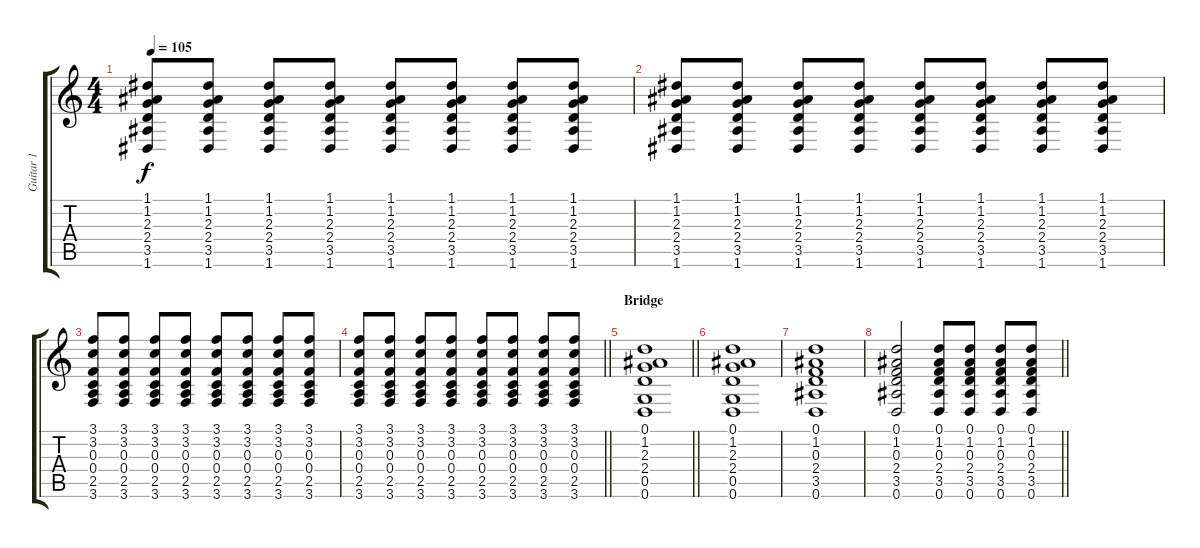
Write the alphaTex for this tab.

\track ("Guitar 1" "Guitar 1") {instrument acousticguitarsteel}
\staff {score tabs}
\tuning (D4 A3 F3 C3 G2 D2) {hide}
\ts (4 4)
\tempo 105
\clef g2
\ks c
(1.1 1.2 2.3 2.4 3.5 1.6).8{dy f} (1.1 1.2 2.3 2.4 3.5 1.6).8 (1.1 1.2 2.3 2.4 3.5 1.6).8 (1.1 1.2 2.3 2.4 3.5 1.6).8 (1.1 1.2 2.3 2.4 3.5 1.6).8 (1.1 1.2 2.3 2.4 3.5 1.6).8 (1.1 1.2 2.3 2.4 3.5 1.6).8 (1.1 1.2 2.3 2.4 3.5 1.6).8 |
(1.1 1.2 2.3 2.4 3.5 1.6).8 (1.1 1.2 2.3 2.4 3.5 1.6).8 (1.1 1.2 2.3 2.4 3.5 1.6).8 (1.1 1.2 2.3 2.4 3.5 1.6).8 (1.1 1.2 2.3 2.4 3.5 1.6).8 (1.1 1.2 2.3 2.4 3.5 1.6).8 (1.1 1.2 2.3 2.4 3.5 1.6).8 (1.1 1.2 2.3 2.4 3.5 1.6).8 |
(3.1 3.2 0.3 0.4 2.5 3.6).8 (3.1 3.2 0.3 0.4 2.5 3.6).8 (3.1 3.2 0.3 0.4 2.5 3.6).8 (3.1 3.2 0.3 0.4 2.5 3.6).8 (3.1 3.2 0.3 0.4 2.5 3.6).8 (3.1 3.2 0.3 0.4 2.5 3.6).8 (3.1 3.2 0.3 0.4 2.5 3.6).8 (3.1 3.2 0.3 0.4 2.5 3.6).8 |
\barLineRight lightlight
(3.1 3.2 0.3 0.4 2.5 3.6).8 (3.1 3.2 0.3 0.4 2.5 3.6).8 (3.1 3.2 0.3 0.4 2.5 3.6).8 (3.1 3.2 0.3 0.4 2.5 3.6).8 (3.1 3.2 0.3 0.4 2.5 3.6).8 (3.1 3.2 0.3 0.4 2.5 3.6).8 (3.1 3.2 0.3 0.4 2.5 3.6).8 (3.1 3.2 0.3 0.4 2.5 3.6).8 |
\section ("" "Bridge")
\barLineRight lightlight
(0.1 1.2 2.3 2.4 0.5 0.6).1 |
\section ("" "")
(0.1 1.2 2.3 2.4 0.5 0.6).1 |
(0.1 1.2 0.3 2.4 3.5 0.6).1 |
\barLineRight lightlight
(0.1 1.2 0.3 2.4 3.5 0.6).2 (0.1 1.2 0.3 2.4 3.5 0.6).8 (0.1 1.2 0.3 2.4 3.5 0.6).8 (0.1 1.2 0.3 2.4 3.5 0.6).8 (0.1 1.2 0.3 2.4 3.5 0.6).8
